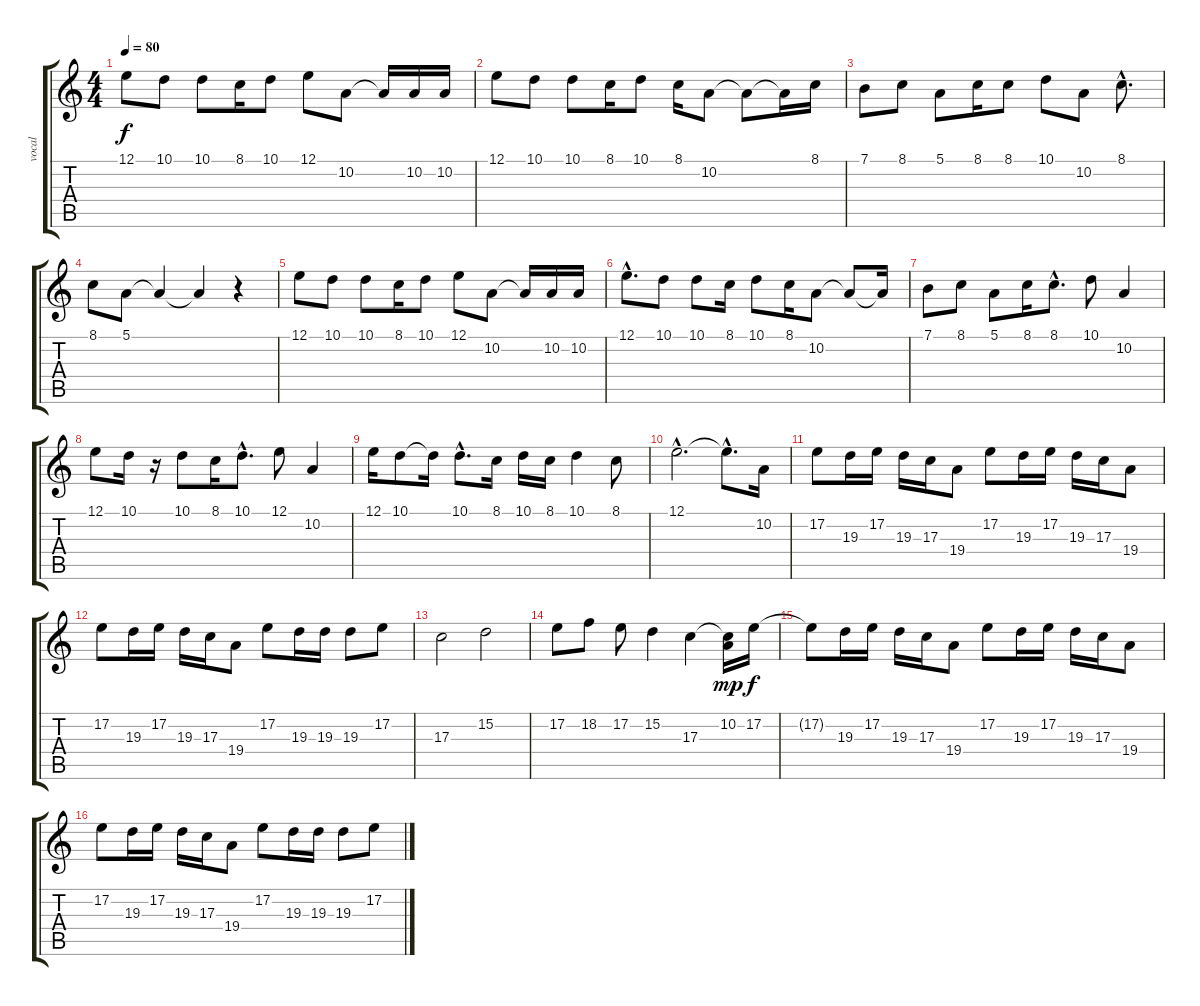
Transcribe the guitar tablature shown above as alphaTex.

\track ("vocal" "vocal") {instrument electricgrandpiano}
\staff {score tabs}
\tuning (E4 B3 G3 D3 A2 E2) {hide}
\ts (4 4)
\tempo 80
\clef g2
\ks c
12.1.8{dy f} 10.1.8 10.1.8 8.1.16 10.1.8 12.1.8 10.2.8 10.2{t}.16 10.2.16 10.2.16 |
12.1.8 10.1.8 10.1.8 8.1.16 10.1.8 8.1.16 10.2.8 10.2{t}.8 10.2{t}.16 8.1.16 |
7.1.8 8.1.8 5.1.8 8.1.16 8.1.8 10.1.8 10.2.8 8.1{hac}.8{d} |
8.1.8 5.1.8 5.1{t}.4 5.1{t}.4 r.4 |
12.1.8 10.1.8 10.1.8 8.1.16 10.1.8 12.1.8 10.2.8 10.2{t}.16 10.2.16 10.2.16 |
12.1{hac}.8{d} 10.1.8 10.1.8 8.1.16 10.1.8 8.1.16 10.2.8 10.2{t}.8 10.2{t}.16 |
7.1.8 8.1.8 5.1.8 8.1.16 8.1{hac}.8{d} 10.1.8 10.2.4 |
12.1.8 10.1.16 r.16 10.1.8 8.1.16 10.1{hac}.8{d} 12.1.8 10.2.4 |
12.1.16 10.1.8 10.1{t}.16 10.1{hac}.8{d} 8.1.16 10.1.16 8.1.16 10.1.4 8.1.8 |
12.1{hac}.2{d} 12.1{hac t}.8{d} 10.2.16 |
17.2.8 19.3.16 17.2.16 19.3.16 17.3.16 19.4.8 17.2.8 19.3.16 17.2.16 19.3.16 17.3.16 19.4.8 |
17.2.8 19.3.16 17.2.16 19.3.16 17.3.16 19.4.8 17.2.8 19.3.16 19.3.16 19.3.8 17.2.8 |
17.3.2 15.2.2 |
17.2.8 18.2.8 17.2.8 15.2.4 17.3.4 (10.2 17.3{t}).16{dy mp} 17.2.16{dy f} |
17.2{t}.8 19.3.16 17.2.16 19.3.16 17.3.16 19.4.8 17.2.8 19.3.16 17.2.16 19.3.16 17.3.16 19.4.8 |
17.2.8 19.3.16 17.2.16 19.3.16 17.3.16 19.4.8 17.2.8 19.3.16 19.3.16 19.3.8 17.2.8
